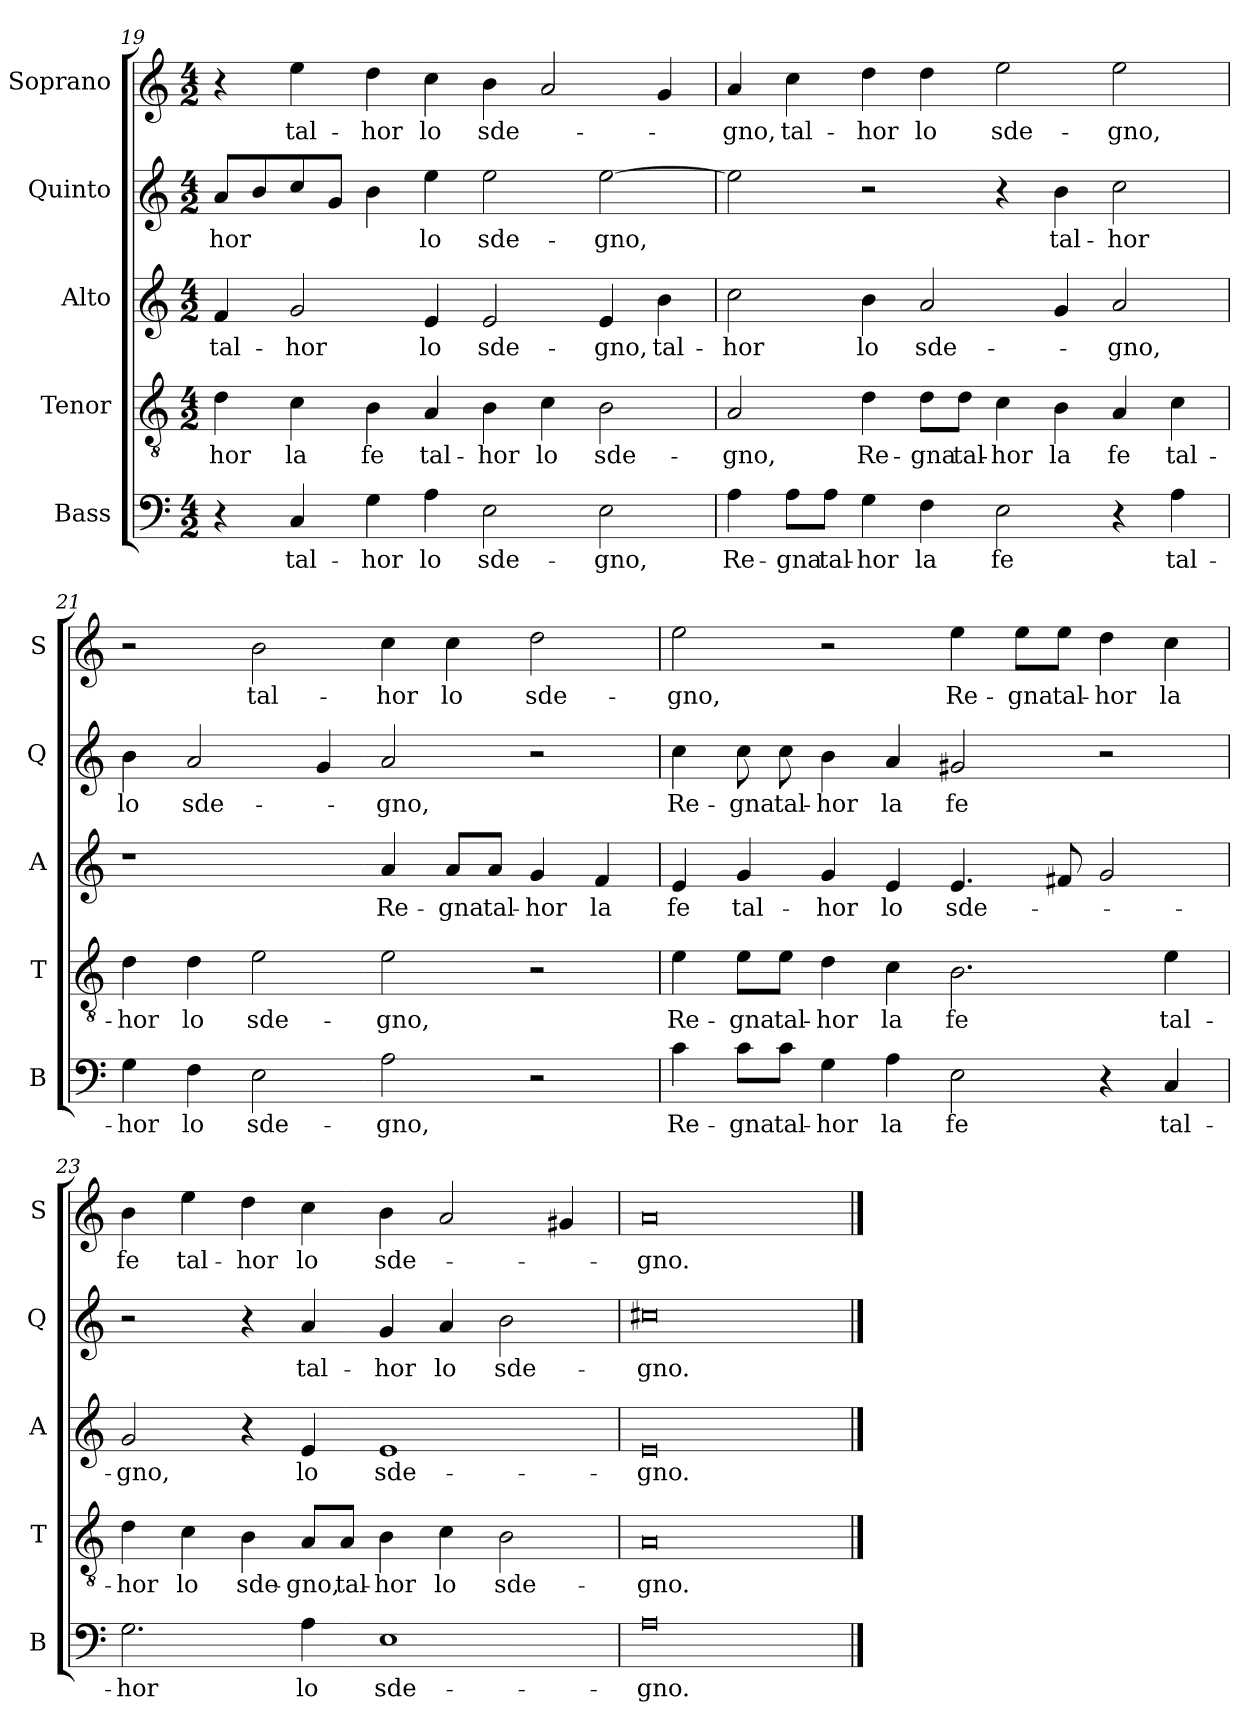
**kern	**text	**kern	**text	**kern	**text	**kern	**text	**kern	**text
*part5	*part5	*part4	*part4	*part3	*part3	*part2	*part2	*part1	*part1
*staff5	*staff5	*staff4	*staff4	*staff3	*staff3	*staff2	*staff2	*staff1	*staff1
*I"Bass	*	*I"Tenor	*	*I"Alto	*	*I"Quinto	*	*I"Soprano	*
*I'B	*	*I'T	*	*I'A	*	*I'Q	*	*I'S	*
*clefF4	*	*clefGv2	*	*clefG2	*	*clefG2	*	*clefG2	*
*k[]	*	*k[]	*	*k[]	*	*k[]	*	*k[]	*
*C:	*	*C:	*	*C:	*	*C:	*	*C:	*
*M4/2	*	*M4/2	*	*M4/2	*	*M4/2	*	*M4/2	*
=19	=19	=19	=19	=19	=19	=19	=19	=19	=19
!	!	!	!LO:LY:b	!	!LO:LY:b	!	!LO:LY:b	!	!
4r	.	4d\	-hor	4f/	tal-	8a/L	-hor	4r	.
.	.	.	.	.	.	8b/	.	.	.
!	!LO:LY:b	!	!LO:LY:b	!	!LO:LY:b	!	!	!	!LO:LY:b
4C/	tal-	4c\	la	2g/	-hor	8cc/	.	4ee\	tal-
.	.	.	.	.	.	8g/J	.	.	.
!	!LO:LY:b	!	!LO:LY:b	!	!	!	!	!	!LO:LY:b
4G\	-hor	4B\	fe	.	.	4b\	.	4dd\	-hor
!	!LO:LY:b	!	!LO:LY:b	!	!LO:LY:b	!	!LO:LY:b	!	!LO:LY:b
4A\	lo	4A/	tal-	4e/	lo	4ee\	lo	4cc\	lo
!	!LO:LY:b	!	!LO:LY:b	!	!LO:LY:b	!	!LO:LY:b	!	!LO:LY:b
2E\	sde-	4B\	-hor	2e/	sde-	2ee\	sde-	4b\	sde-
!	!	!	!LO:LY:b	!	!	!	!	!	!
.	.	4c\	lo	.	.	.	.	2a/	.
!	!LO:LY:b	!	!LO:LY:b	!	!LO:LY:b	!	!LO:LY:b	!	!
2E\	-gno,	2B\	sde-	4e/	-gno,	[2ee\	-gno,	.	.
!	!	!	!	!	!LO:LY:b	!	!	!	!
.	.	.	.	4b\	tal-	.	.	4g/	.
!!LO:LB:g=z
=20	=20	=20	=20	=20	=20	=20	=20	=20	=20
!	!LO:LY:b	!	!LO:LY:b	!	!LO:LY:b	!	!	!	!LO:LY:b
4A\	Re-	2A/	-gno,	2cc\	-hor	2ee\]	.	4a/	-gno,
!	!LO:LY:b	!	!	!	!	!	!	!	!LO:LY:b
8A\L	-gna	.	.	.	.	.	.	4cc\	tal-
!	!LO:LY:b	!	!	!	!	!	!	!	!
8A\J	tal-	.	.	.	.	.	.	.	.
!	!LO:LY:b	!	!LO:LY:b	!	!LO:LY:b	!	!	!	!LO:LY:b
4G\	-hor	4d\	Re-	4b\	lo	2r	.	4dd\	-hor
!	!LO:LY:b	!	!LO:LY:b	!	!LO:LY:b	!	!	!	!LO:LY:b
4F\	la	8d\L	-gna	2a/	sde-	.	.	4dd\	lo
!	!	!	!LO:LY:b	!	!	!	!	!	!
.	.	8d\J	tal-	.	.	.	.	.	.
!	!LO:LY:b	!	!LO:LY:b	!	!	!	!	!	!LO:LY:b
2E\	fe	4c\	-hor	.	.	4r	.	2ee\	sde-
!	!	!	!LO:LY:b	!	!	!	!LO:LY:b	!	!
.	.	4B\	la	4g/	.	4b\	tal-	.	.
!	!	!	!LO:LY:b	!	!LO:LY:b	!	!LO:LY:b	!	!LO:LY:b
4r	.	4A/	fe	2a/	-gno,	2cc\	-hor	2ee\	-gno,
!	!LO:LY:b	!	!LO:LY:b	!	!	!	!	!	!
4A\	tal-	4c\	tal-	.	.	.	.	.	.
=21	=21	=21	=21	=21	=21	=21	=21	=21	=21
!	!LO:LY:b	!	!LO:LY:b	!	!	!	!LO:LY:b	!	!
4G\	-hor	4d\	-hor	1r	.	4b\	lo	2r	.
!	!LO:LY:b	!	!LO:LY:b	!	!	!	!LO:LY:b	!	!
4F\	lo	4d\	lo	.	.	2a/	sde-	.	.
!	!LO:LY:b	!	!LO:LY:b	!	!	!	!	!	!LO:LY:b
2E\	sde-	2e\	sde-	.	.	.	.	2b\	tal-
.	.	.	.	.	.	4g/	.	.	.
!	!LO:LY:b	!	!LO:LY:b	!	!LO:LY:b	!	!LO:LY:b	!	!LO:LY:b
2A\	-gno,	2e\	-gno,	4a/	Re-	2a/	-gno,	4cc\	-hor
!	!	!	!	!	!LO:LY:b	!	!	!	!LO:LY:b
.	.	.	.	8a/L	-gna	.	.	4cc\	lo
!	!	!	!	!	!LO:LY:b	!	!	!	!
.	.	.	.	8a/J	tal-	.	.	.	.
!	!	!	!	!	!LO:LY:b	!	!	!	!LO:LY:b
2r	.	2r	.	4g/	-hor	2r	.	2dd\	sde-
!	!	!	!	!	!LO:LY:b	!	!	!	!
.	.	.	.	4f/	la	.	.	.	.
=22	=22	=22	=22	=22	=22	=22	=22	=22	=22
!	!LO:LY:b	!	!LO:LY:b	!	!LO:LY:b	!	!LO:LY:b	!	!LO:LY:b
4c\	Re-	4e\	Re-	4e/	fe	4cc\	Re-	2ee\	-gno,
!	!LO:LY:b	!	!LO:LY:b	!	!LO:LY:b	!	!LO:LY:b	!	!
8c\L	-gna	8e\L	-gna	4g/	tal-	8cc\	-gna	.	.
!	!LO:LY:b	!	!LO:LY:b	!	!	!	!LO:LY:b	!	!
8c\J	tal-	8e\J	tal-	.	.	8cc\	tal-	.	.
!	!LO:LY:b	!	!LO:LY:b	!	!LO:LY:b	!	!LO:LY:b	!	!
4G\	-hor	4d\	-hor	4g/	-hor	4b\	-hor	2r	.
!	!LO:LY:b	!	!LO:LY:b	!	!LO:LY:b	!	!LO:LY:b	!	!
4A\	la	4c\	la	4e/	lo	4a/	la	.	.
!	!LO:LY:b	!	!LO:LY:b	!	!LO:LY:b	!	!LO:LY:b	!	!LO:LY:b
2E\	fe	2.B\	fe	4.e/	sde-	2g#X/	fe	4ee\	Re-
!	!	!	!	!	!	!	!	!	!LO:LY:b
.	.	.	.	.	.	.	.	8ee\L	-gna
!	!	!	!	!	!	!	!	!	!LO:LY:b
.	.	.	.	8f#X/	.	.	.	8ee\J	tal-
!	!	!	!	!	!	!	!	!	!LO:LY:b
4r	.	.	.	2g/	.	2r	.	4dd\	-hor
!	!LO:LY:b	!	!LO:LY:b	!	!	!	!	!	!LO:LY:b
4C/	tal-	4e\	tal-	.	.	.	.	4cc\	la
!!LO:LB:g=z
=23	=23	=23	=23	=23	=23	=23	=23	=23	=23
!	!LO:LY:b	!	!LO:LY:b	!	!LO:LY:b	!	!	!	!LO:LY:b
2.G\	-hor	4d\	-hor	2g/	-gno,	2r	.	4b\	fe
!	!	!	!LO:LY:b	!	!	!	!	!	!LO:LY:b
.	.	4c\	lo	.	.	.	.	4ee\	tal-
!	!	!	!LO:LY:b	!	!	!	!	!	!LO:LY:b
.	.	4B\	sde-	4r	.	4r	.	4dd\	-hor
!	!LO:LY:b	!	!LO:LY:b	!	!LO:LY:b	!	!LO:LY:b	!	!LO:LY:b
4A\	lo	8A/L	-gno,	4e/	lo	4a/	tal-	4cc\	lo
!	!	!	!LO:LY:b	!	!	!	!	!	!
.	.	8A/J	tal-	.	.	.	.	.	.
!	!LO:LY:b	!	!LO:LY:b	!	!LO:LY:b	!	!LO:LY:b	!	!LO:LY:b
1E	sde-	4B\	-hor	1e	sde-	4g/	-hor	4b\	sde-
!	!	!	!LO:LY:b	!	!	!	!LO:LY:b	!	!
.	.	4c\	lo	.	.	4a/	lo	2a/	.
!	!	!	!LO:LY:b	!	!	!	!LO:LY:b	!	!
.	.	2B\	sde-	.	.	2b\	sde-	.	.
.	.	.	.	.	.	.	.	4g#X/	.
=24	=24	=24	=24	=24	=24	=24	=24	=24	=24
!	!LO:LY:b	!	!LO:LY:b	!	!LO:LY:b	!	!LO:LY:b	!	!LO:LY:b
0A	-gno.	0A	-gno.	0e	-gno.	0cc#X	-gno.	0a	-gno.
==	==	==	==	==	==	==	==	==	==
*-	*-	*-	*-	*-	*-	*-	*-	*-	*-
